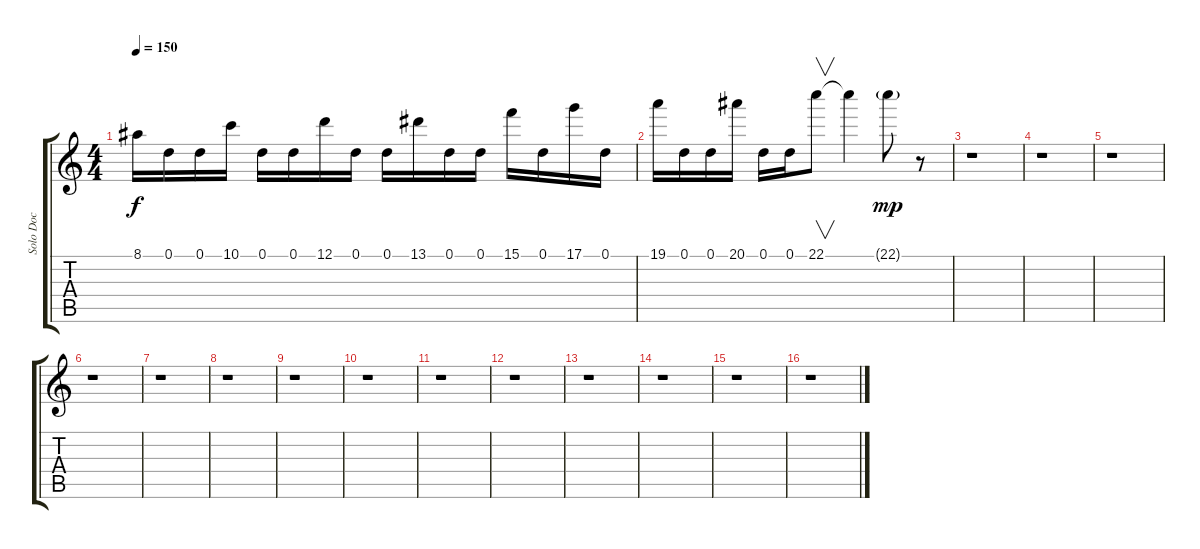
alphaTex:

\track ("Solo Doc" "Solo Doc") {instrument distortionguitar}
\staff {score tabs}
\tuning (D4 A3 F3 C3 G2 D2) {hide}
\ts (4 4)
\tempo 150
\clef g2
\ks c
8.1.16{dy f} 0.1.16 0.1.16 10.1.16 0.1.16 0.1.16 12.1.16 0.1.16 0.1.16 13.1.16 0.1.16 0.1.16 15.1.16 0.1.16 17.1.16 0.1.16 |
19.1.16 0.1.16 0.1.16 20.1.16 0.1.16 0.1.16 22.1.8{v} 22.1{t}.4 22.1{g}.8{dy mp} r.8 |
r.1 |
r.1 |
r.1 |
r.1 |
r.1 |
r.1 |
r.1 |
r.1 |
r.1 |
r.1 |
r.1 |
r.1 |
r.1 |
r.1
